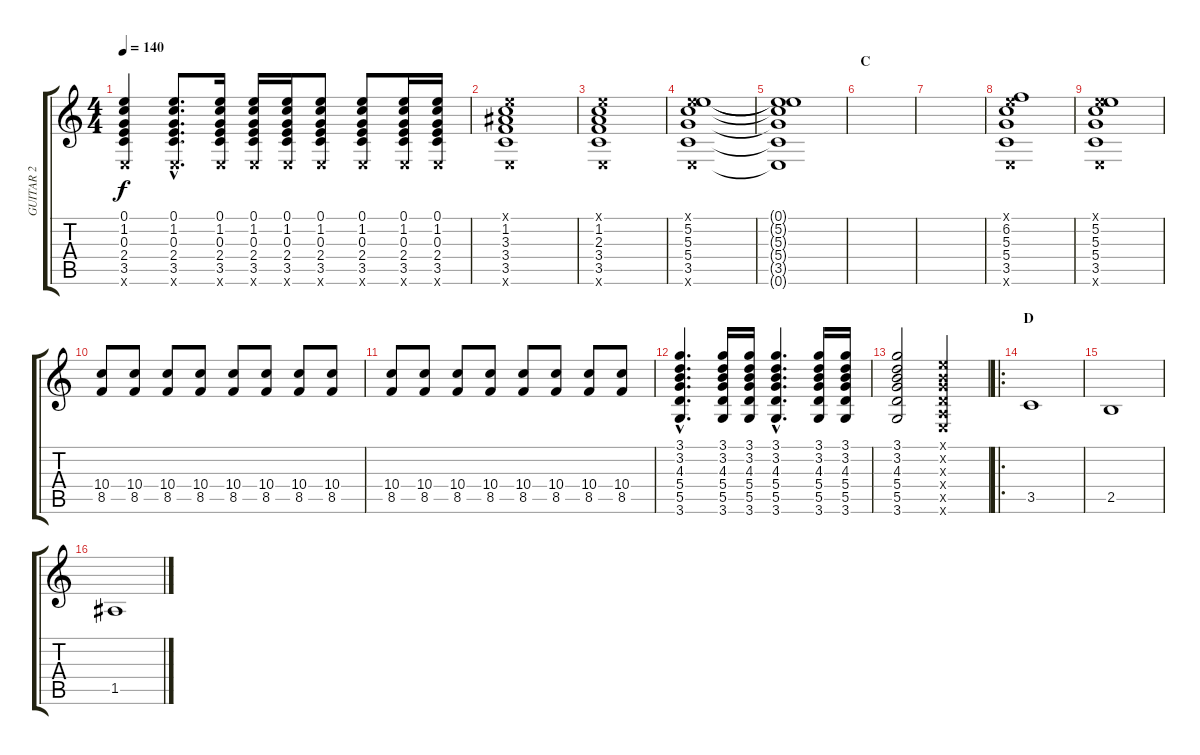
\track ("GUITAR 2" "GUITAR 2") {instrument acousticguitarnylon}
\staff {score tabs}
\tuning (E4 B3 G3 D3 A2 E2) {hide}
\ts (4 4)
\tempo 140
\clef g2
\ks c
(0.1 1.2 0.3 2.4 3.5 0.6{x}).4{dy f} (0.1{hac} 1.2{hac} 0.3{hac} 2.4{hac} 3.5{hac} 0.6{hac x}).8{d} (0.1 1.2 0.3 2.4 3.5 0.6{x}).16 (0.1 1.2 0.3 2.4 3.5 0.6{x}).16 (0.1 1.2 0.3 2.4 3.5 0.6{x}).16 (0.1 1.2 0.3 2.4 3.5 0.6{x}).8 (0.1 1.2 0.3 2.4 3.5 0.6{x}).8 (0.1 1.2 0.3 2.4 3.5 0.6{x}).16 (0.1 1.2 0.3 2.4 3.5 0.6{x}).16 |
(0.1{x} 1.2 3.3 3.4 3.5 0.6{x}).1{volume 12 instrument distortionguitar} |
(0.1{x} 1.2 2.3 3.4 3.5 0.6{x}).1 |
(0.1{x} 5.2 5.3 5.4 3.5 0.6{x}).1 |
(0.1{t} 5.2{t} 5.3{t} 5.4{t} 3.5{t} 0.6{t}).1 |
\section ("" "C")
|
|
(0.1{x} 6.2 5.3 5.4 3.5 0.6{x}).1{instrument distortionguitar} |
(0.1{x} 5.2 5.3 5.4 3.5 0.6{x}).1 |
(10.4 8.5).8 (10.4 8.5).8 (10.4 8.5).8 (10.4 8.5).8 (10.4 8.5).8 (10.4 8.5).8 (10.4 8.5).8 (10.4 8.5).8 |
(10.4 8.5).8 (10.4 8.5).8 (10.4 8.5).8 (10.4 8.5).8 (10.4 8.5).8 (10.4 8.5).8 (10.4 8.5).8 (10.4 8.5).8 |
(3.1{hac} 3.2{hac} 4.3{hac} 5.4{hac} 5.5{hac} 3.6{hac}).4{d} (3.1 3.2 4.3 5.4 5.5 3.6).16 (3.1 3.2 4.3 5.4 5.5 3.6).16 (3.1{hac} 3.2{hac} 4.3{hac} 5.4{hac} 5.5{hac} 3.6{hac}).4{d} (3.1 3.2 4.3 5.4 5.5 3.6).16 (3.1 3.2 4.3 5.4 5.5 3.6).16 |
(3.1 3.2 4.3 5.4 5.5 3.6).2 (0.1{x} 0.2{x} 0.3{x} 0.4{x} 0.5{x} 0.6{x}).2 |
\ro
\section ("" "D")
3.5.1{volume 12 balance 3 instrument distortionguitar} |
2.5.1 |
1.5.1
